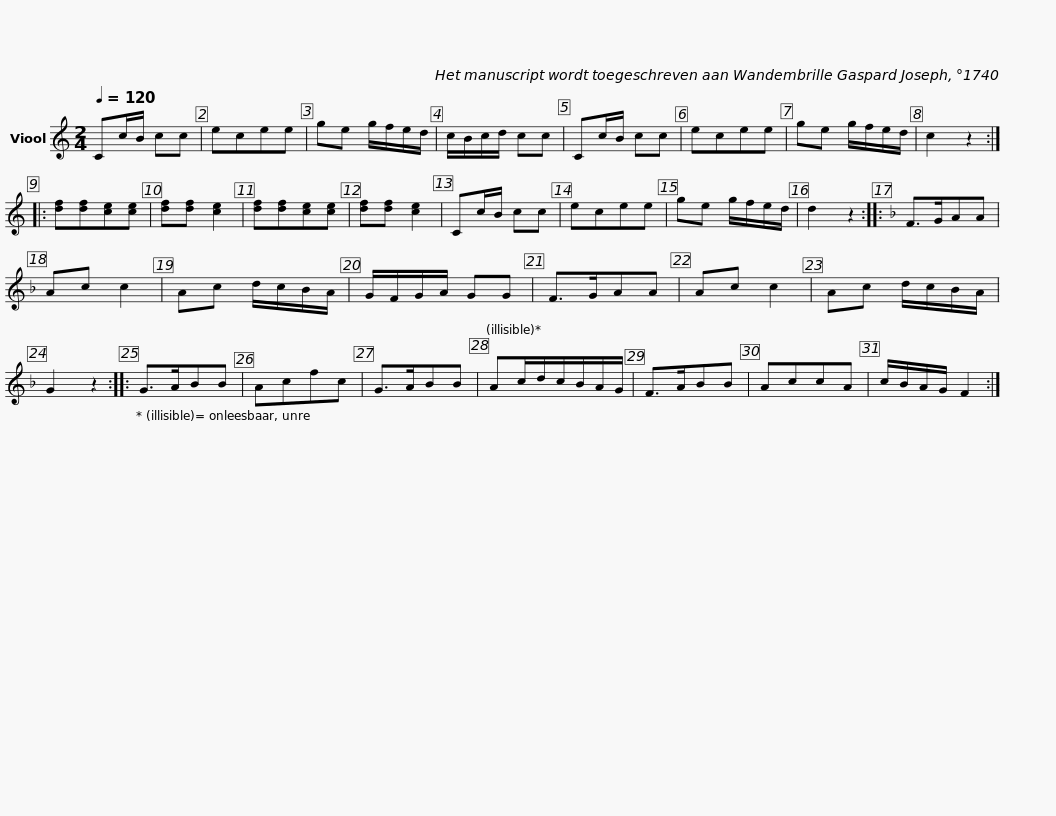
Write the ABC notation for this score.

X:1
L:1/8
Q:1/4=120
M:2/4
I:linebreak $
K:C
V:1 treble
V:1
 Cc/B/ cc | ecee | ge g/f/e/d/ | c/B/c/d/ cc | Cc/B/ cc | %5
 ecee | ge g/f/e/d/ | c2 z2 ::$ [df][df][ce][ce] | [df][df] [ce]2 | %10
 [df][df][ce][ce] | [df][df] [ce]2 | Cc/B/ cc | ecee | ge g/f/e/d/ | %15
 d2 z2 ::$[K:F] F>GAA | Ac c2 | Ac d/c/B/A/ | G/F/G/A/ GG | %20
 F>GAA | Ac c2 | Ac d/c/B/A/ | G2 z2 ::$ G>ABB | %25
 Acfc | G>ABB | Ac/d/c/B/A/G/ | F>ABB | AccA | %30
 c/B/A/G/ F2 :| %31
